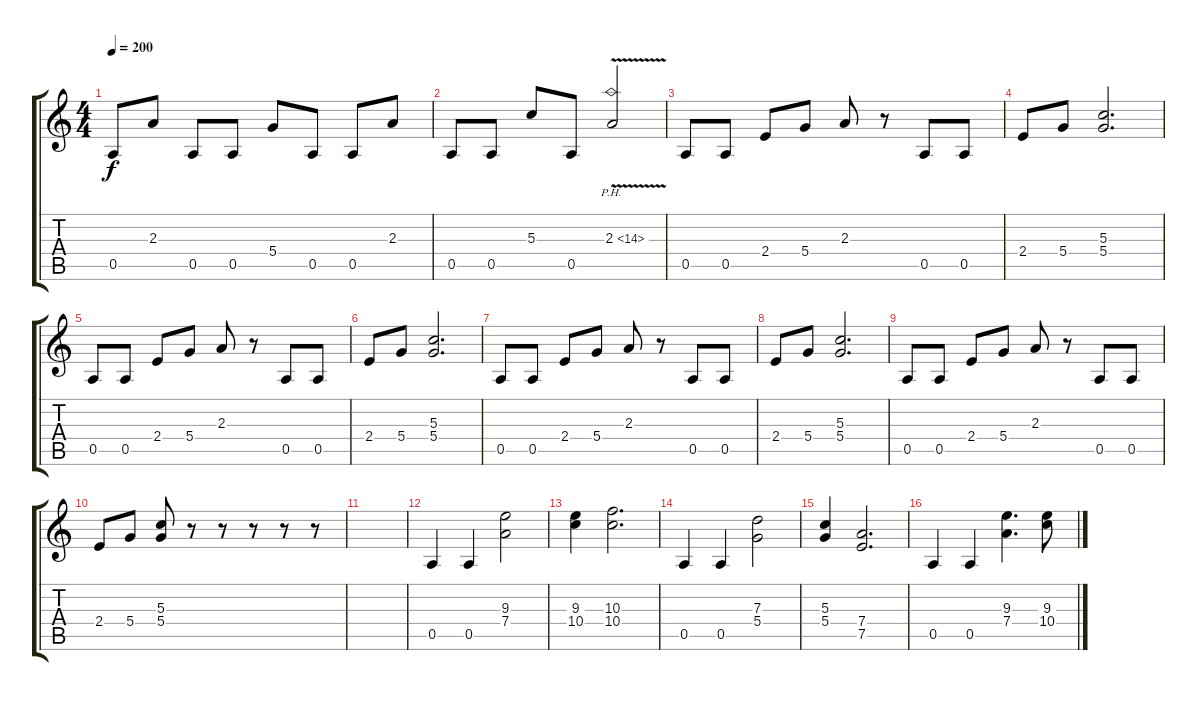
\track "" {instrument overdrivenguitar}
\staff {score tabs}
\tuning (E4 B3 G3 D3 A2 E2) {hide}
\ts (4 4)
\tempo 200
\clef g2
\ks c
0.5.8{dy f} 2.3.8 0.5.8 0.5.8 5.4.8 0.5.8 0.5.8 2.3.8 |
0.5.8 0.5.8 5.3.8 0.5.8 2.3{ph 12 v}.2 |
0.5.8 0.5.8 2.4.8 5.4.8 2.3.8 r.8 0.5.8 0.5.8 |
2.4.8 5.4.8 (5.3 5.4).2{d} |
0.5.8 0.5.8 2.4.8 5.4.8 2.3.8 r.8 0.5.8 0.5.8 |
2.4.8 5.4.8 (5.3 5.4).2{d} |
0.5.8 0.5.8 2.4.8 5.4.8 2.3.8 r.8 0.5.8 0.5.8 |
2.4.8 5.4.8 (5.3 5.4).2{d} |
0.5.8 0.5.8 2.4.8 5.4.8 2.3.8 r.8 0.5.8 0.5.8 |
2.4.8 5.4.8 (5.3 5.4).8 r.8 r.8 r.8 r.8 r.8 |
|
0.5.4 0.5.4 (9.3 7.4).2 |
(9.3 10.4).4 (10.3 10.4).2{d} |
0.5.4 0.5.4 (7.3 5.4).2 |
(5.3 5.4).4 (7.4 7.5).2{d} |
0.5.4 0.5.4 (9.3 7.4).4{d} (9.3 10.4).8
